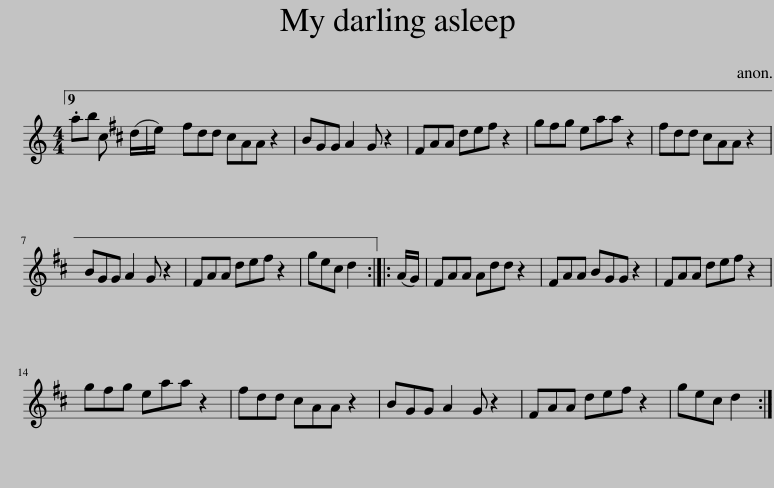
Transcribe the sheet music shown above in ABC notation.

X:1
L:1/8
M:4/4
I:linebreak $
K:C
V:1 treble
V:1
 .ab c (d/e/) | ^fdd ^cAA z2 | BGG A2 G z2 | ^FAA de^f z2 | g^fg eaa z2 | %5
 ^fdd ^cAA z2 |$ BGG A2 G z2 | ^FAA de^f z2 | ge^c d2 :: (A/G/) | %10
 ^FAA Add z2 | ^FAA BGG z2 | ^FAA de^f z2 |$ g^fg eaa z2 | ^fdd ^cAA z2 | %15
 BGG A2 G z2 | ^FAA de^f z2 | ge^c d2 :| %18
